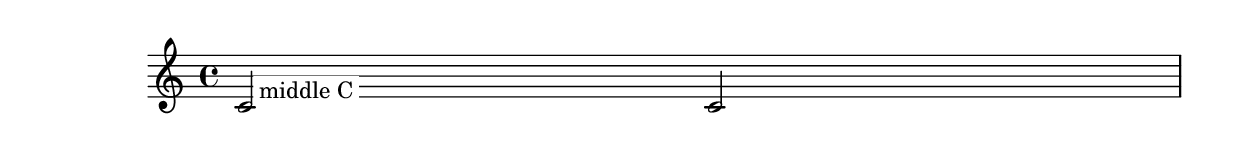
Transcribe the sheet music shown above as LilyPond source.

%% Do not edit this file; it is automatically
%% generated from LSR http://lsr.dsi.unimi.it
%% This file is in the public domain.
\version "2.13.16"

\header {
  lsrtags = "editorial-annotations, text"

%% Translation of GIT committish: 5a7301fc350ffc3ab5bd3a2084c91666c9e9a549
  texidoces = "
La instrucción @code{\\whiteout} intercala un rectángulo blanco
debajo de un elemento de marcado.  Este rectángulo blanco no tapa
a ningún otro objeto gráfico, puesto que las líneas del pentagrama
están en una capa inferior a la de la mayor parte de los otros
objetos.

"
  doctitlees = "Poner en blanco las líneas del pentagrama utilizando la instrucción \\whiteout"

  texidoc = "
The @code{\\whiteout} command underlays a markup with a white box.
Since staff lines are in a lower layer than most other grobs, this
white box will not overlap any other grob.

"
  doctitle = "Blanking staff lines using the \\whiteout command"
} % begin verbatim

\layout { ragged-right = ##f }
\relative c' {
  \override TextScript #'extra-offset = #'(2 . 4)
  c2-\markup { \whiteout \pad-markup #0.5 "middle C" } c
}

